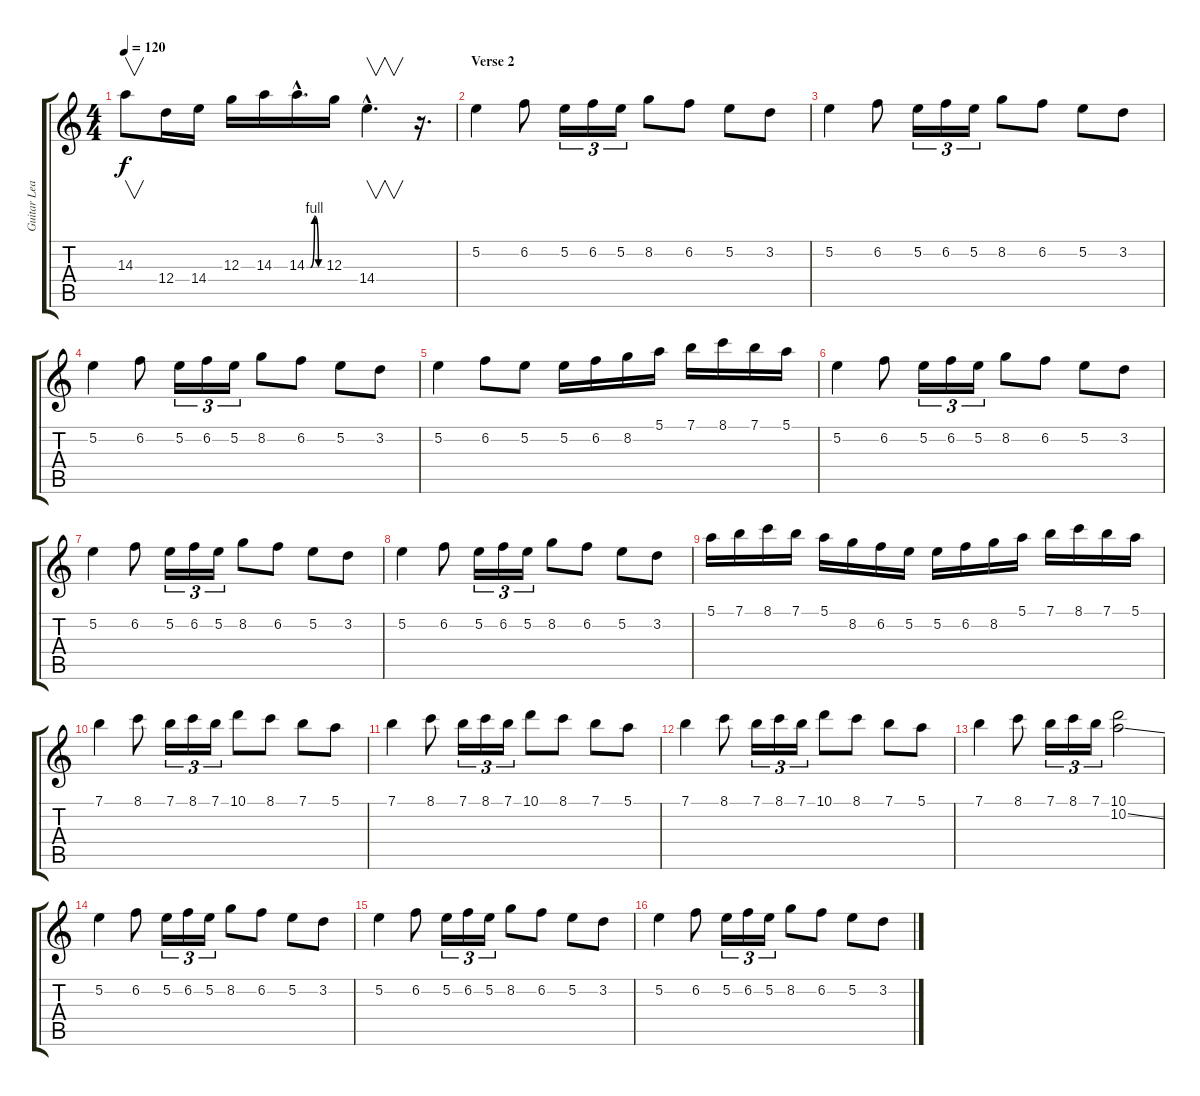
\track ("Guitar Lead" "Guitar Lea") {instrument overdrivenguitar}
\staff {score tabs}
\tuning (E4 B3 G3 D3 A2 E2) {hide}
\ts (4 4)
\tempo 120
\clef g2
\ks c
14.3.8{v dy f} 12.4.16 14.4.16 12.3.16 14.3.16 14.3{be (custom 0 0 15 0 30 4 45 0 60 0) hac}.16{d} 12.3.16 14.4{hac}.4{v d} r.16{d} |
\section ("" "Verse 2")
5.2.4 6.2.8 5.2.16{tu (3 2)} 6.2.16{tu (3 2)} 5.2.16{tu (3 2)} 8.2.8 6.2.8 5.2.8 3.2.8 |
5.2.4 6.2.8 5.2.16{tu (3 2)} 6.2.16{tu (3 2)} 5.2.16{tu (3 2)} 8.2.8 6.2.8 5.2.8 3.2.8 |
5.2.4 6.2.8 5.2.16{tu (3 2)} 6.2.16{tu (3 2)} 5.2.16{tu (3 2)} 8.2.8 6.2.8 5.2.8 3.2.8 |
5.2.4 6.2.8 5.2.8 5.2.16 6.2.16 8.2.16 5.1.16 7.1.16 8.1.16 7.1.16 5.1.16 |
5.2.4 6.2.8 5.2.16{tu (3 2)} 6.2.16{tu (3 2)} 5.2.16{tu (3 2)} 8.2.8 6.2.8 5.2.8 3.2.8 |
5.2.4 6.2.8 5.2.16{tu (3 2)} 6.2.16{tu (3 2)} 5.2.16{tu (3 2)} 8.2.8 6.2.8 5.2.8 3.2.8 |
5.2.4 6.2.8 5.2.16{tu (3 2)} 6.2.16{tu (3 2)} 5.2.16{tu (3 2)} 8.2.8 6.2.8 5.2.8 3.2.8 |
5.1.16 7.1.16 8.1.16 7.1.16 5.1.16 8.2.16 6.2.16 5.2.16 5.2.16 6.2.16 8.2.16 5.1.16 7.1.16 8.1.16 7.1.16 5.1.16 |
7.1.4 8.1.8 7.1.16{tu (3 2)} 8.1.16{tu (3 2)} 7.1.16{tu (3 2)} 10.1.8 8.1.8 7.1.8 5.1.8 |
7.1.4 8.1.8 7.1.16{tu (3 2)} 8.1.16{tu (3 2)} 7.1.16{tu (3 2)} 10.1.8 8.1.8 7.1.8 5.1.8 |
7.1.4 8.1.8 7.1.16{tu (3 2)} 8.1.16{tu (3 2)} 7.1.16{tu (3 2)} 10.1.8 8.1.8 7.1.8 5.1.8 |
7.1.4 8.1.8 7.1.16{tu (3 2)} 8.1.16{tu (3 2)} 7.1.16{tu (3 2)} (10.1 10.2{ss}).2 |
5.2.4 6.2.8 5.2.16{tu (3 2)} 6.2.16{tu (3 2)} 5.2.16{tu (3 2)} 8.2.8 6.2.8 5.2.8 3.2.8 |
5.2.4 6.2.8 5.2.16{tu (3 2)} 6.2.16{tu (3 2)} 5.2.16{tu (3 2)} 8.2.8 6.2.8 5.2.8 3.2.8 |
5.2.4 6.2.8 5.2.16{tu (3 2)} 6.2.16{tu (3 2)} 5.2.16{tu (3 2)} 8.2.8 6.2.8 5.2.8 3.2.8
